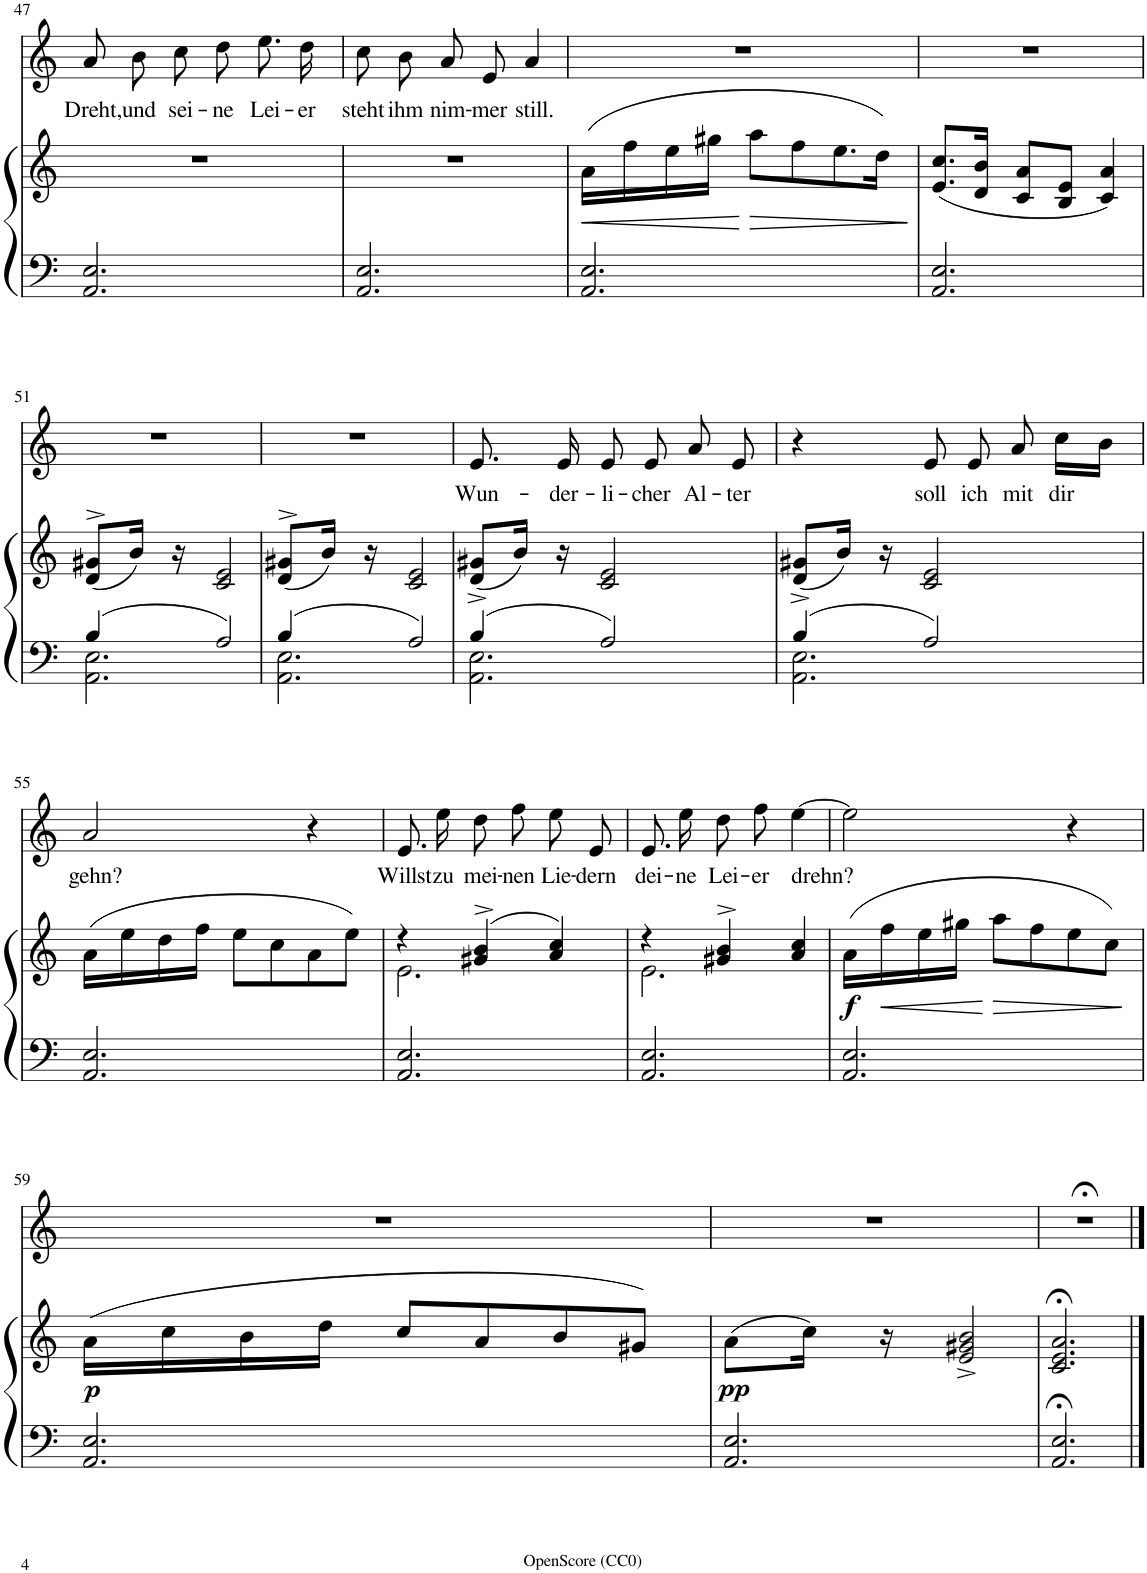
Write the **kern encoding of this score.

**kern	**kern	**dynam	**kern	**text
*part2	*part2	*part2	*part1	*part1
*staff3	*staff2	*staff2/3	*staff1	*staff1
*I"Pianoforte	*	*	*I"Singstimme Voice	*
*I'Pno	*	*	*	*
!!LO:PB:g=z
*clefF4	*clefG2	*	*clefG2	*
*k[]	*k[]	*	*k[]	*
*M3/4	*M3/4	*	*M3/4	*
=47	=47	=47	=47	=47
!	!	!	!	!LO:LY:b
2.AA/ 2.E/	2.r	.	8a/	Dreht,
!	!	!	!	!LO:LY:b
.	.	.	8b\	und
!	!	!	!	!LO:LY:b
.	.	.	8cc\	sei-
!	!	!	!	!LO:LY:b
.	.	.	8dd\	-ne
!	!	!	!	!LO:LY:b
.	.	.	8.ee\	Lei-
!	!	!	!	!LO:LY:b
.	.	.	16dd\	-er
=48	=48	=48	=48	=48
!	!	!	!	!LO:LY:b
2.AA/ 2.E/	2.r	.	8cc\	steht
!	!	!	!	!LO:LY:b
.	.	.	8b\	ihm
!	!	!	!	!LO:LY:b
.	.	.	8a/	nim-
!	!	!	!	!LO:LY:b
.	.	.	8e/	-mer
!	!	!	!	!LO:LY:b
.	.	.	4a/	still.
=49	=49	=49	=49	=49
!	!	!LO:HP:b	!	!
2.AA/ 2.E/	(16a\LL	<	2.r	.
.	16ff\	.	.	.
.	16ee\	.	.	.
.	16gg#X\JJ	.	.	.
!	!	!LO:HP:n=1:b	!	!
.	8aa\L	[ >	.	.
.	8ff\	.	.	.
.	8.ee\	.	.	.
.	16dd\Jk)	.	.	.
.	.	]	.	.
=50	=50	=50	=50	=50
2.AA/ 2.E/	(8.e/ 8.cc/L	.	2.r	.
.	16d/ 16b/Jk	.	.	.
.	8c/ 8a/L	.	.	.
.	8B/ 8e/J	.	.	.
.	4c/ 4a/)	.	.	.
!!LO:LB:g=z
=51	=51	=51	=51	=51
*^	*	*	*	*
4B/	2.AA\ 2.E\	(8d/^> 8g#X/^>L	.	2.r	.
.	.	16b/Jk)	.	.	.
.	.	16r	.	.	.
2A/	.	2c/ 2e/	.	.	.
=52	=52	=52	=52	=52	=52
4B/	2.AA\ 2.E\	(8d/^> 8g#X/^>L	.	2.r	.
.	.	16b/Jk)	.	.	.
.	.	16r	.	.	.
2A/	.	2c/ 2e/	.	.	.
=53	=53	=53	=53	=53	=53
!	!	!	!	!	!LO:LY:b
4B/	2.AA\ 2.E\	(8d/^ 8g#X/^L	.	8.e/	Wun-
.	.	16b/Jk)	.	.	.
!	!	!	!	!	!LO:LY:b
.	.	16r	.	16e/	-der-
!	!	!	!	!	!LO:LY:b
2A/	.	2c/ 2e/	.	8e/	-li-
!	!	!	!	!	!LO:LY:b
.	.	.	.	8e/	-cher
!	!	!	!	!	!LO:LY:b
.	.	.	.	8a/	Al-
!	!	!	!	!	!LO:LY:b
.	.	.	.	8e/	-ter
=54	=54	=54	=54	=54	=54
4B/	2.AA\ 2.E\	(8d/^ 8g#X/^L	.	4r	.
.	.	16b/Jk)	.	.	.
.	.	16r	.	.	.
!	!	!	!	!	!LO:LY:b
2A/	.	2c/ 2e/	.	8e/	soll
!	!	!	!	!	!LO:LY:b
.	.	.	.	8e/	ich
!	!	!	!	!	!LO:LY:b
.	.	.	.	8a/	mit
!	!	!	!	!	!LO:LY:b
.	.	.	.	16cc\LL	dir
.	.	.	.	16b\JJ	.
*v	*v	*	*	*	*
!!LO:LB:g=z
=55	=55	=55	=55	=55
!	!	!	!	!LO:LY:b
2.AA/ 2.E/	(16a\LL	.	2a/	gehn?
.	16ee\	.	.	.
.	16dd\	.	.	.
.	16ff\JJ	.	.	.
.	8ee\L	.	.	.
.	8cc\	.	.	.
.	8a\	.	4r	.
.	8ee\J)	.	.	.
=56	=56	=56	=56	=56
*	*^	*	*	*
!	!	!	!	!	!LO:LY:b
2.AA/ 2.E/	4r	2.e\	.	8.e/	Willst
!	!	!	!	!	!LO:LY:b
.	.	.	.	16ee\	zu
!	!	!	!	!	!LO:LY:b
.	(4g#X/^ 4b/^	.	.	8dd\	mei-
!	!	!	!	!	!LO:LY:b
.	.	.	.	8ff\	-nen
!	!	!	!	!	!LO:LY:b
.	4a/ 4cc/)	.	.	8ee\	Lie-
!	!	!	!	!	!LO:LY:b
.	.	.	.	8e/	-dern
=57	=57	=57	=57	=57	=57
!	!	!	!	!	!LO:LY:b
2.AA/ 2.E/	4r	2.e\	.	8.e/	dei-
!	!	!	!	!	!LO:LY:b
.	.	.	.	16ee\	-ne
!	!	!	!	!	!LO:LY:b
.	4g#X/^ 4b/^	.	.	8dd\	Lei-
!	!	!	!	!	!LO:LY:b
.	.	.	.	8ff\	-er
!	!	!	!	!	!LO:LY:b
.	4a/ 4cc/	.	.	[4ee\	drehn?
*	*v	*v	*	*	*
=58	=58	=58	=58	=58
!	!	!LO:DY:b	!	!
2.AA/ 2.E/	(16a\LL	f	2ee\]	.
!	!	!LO:HP:b	!	!
.	16ff\	<	.	.
.	16ee\	.	.	.
.	16gg#X\JJ	.	.	.
!	!	!LO:HP:n=1:b	!	!
.	8aa\L	[ >	.	.
.	8ff\	.	.	.
.	8ee\	.	4r	.
.	8cc\J)	.	.	.
.	.	]	.	.
!!LO:LB:g=z
=59	=59	=59	=59	=59
!	!	!LO:DY:b	!	!
2.AA/ 2.E/	(16a\LL	p	2.r	.
.	16cc\	.	.	.
.	16b\	.	.	.
.	16dd\JJ	.	.	.
.	8cc/L	.	.	.
.	8a/	.	.	.
.	8b/	.	.	.
.	8g#X/J)	.	.	.
=60	=60	=60	=60	=60
!	!	!LO:DY:b	!	!
2.AA/ 2.E/	(8a\L	pp	2.r	.
.	16cc\Jk)	.	.	.
.	16r	.	.	.
.	2e/^ 2g#X/^ 2b/^	.	.	.
=61	=61	=61	=61	=61
2.AA/;< 2.E/;<	2.c/;< 2.e/;< 2.a/;<	.	2.r;<	.
==	==	==	==	==
*-	*-	*-	*-	*-
